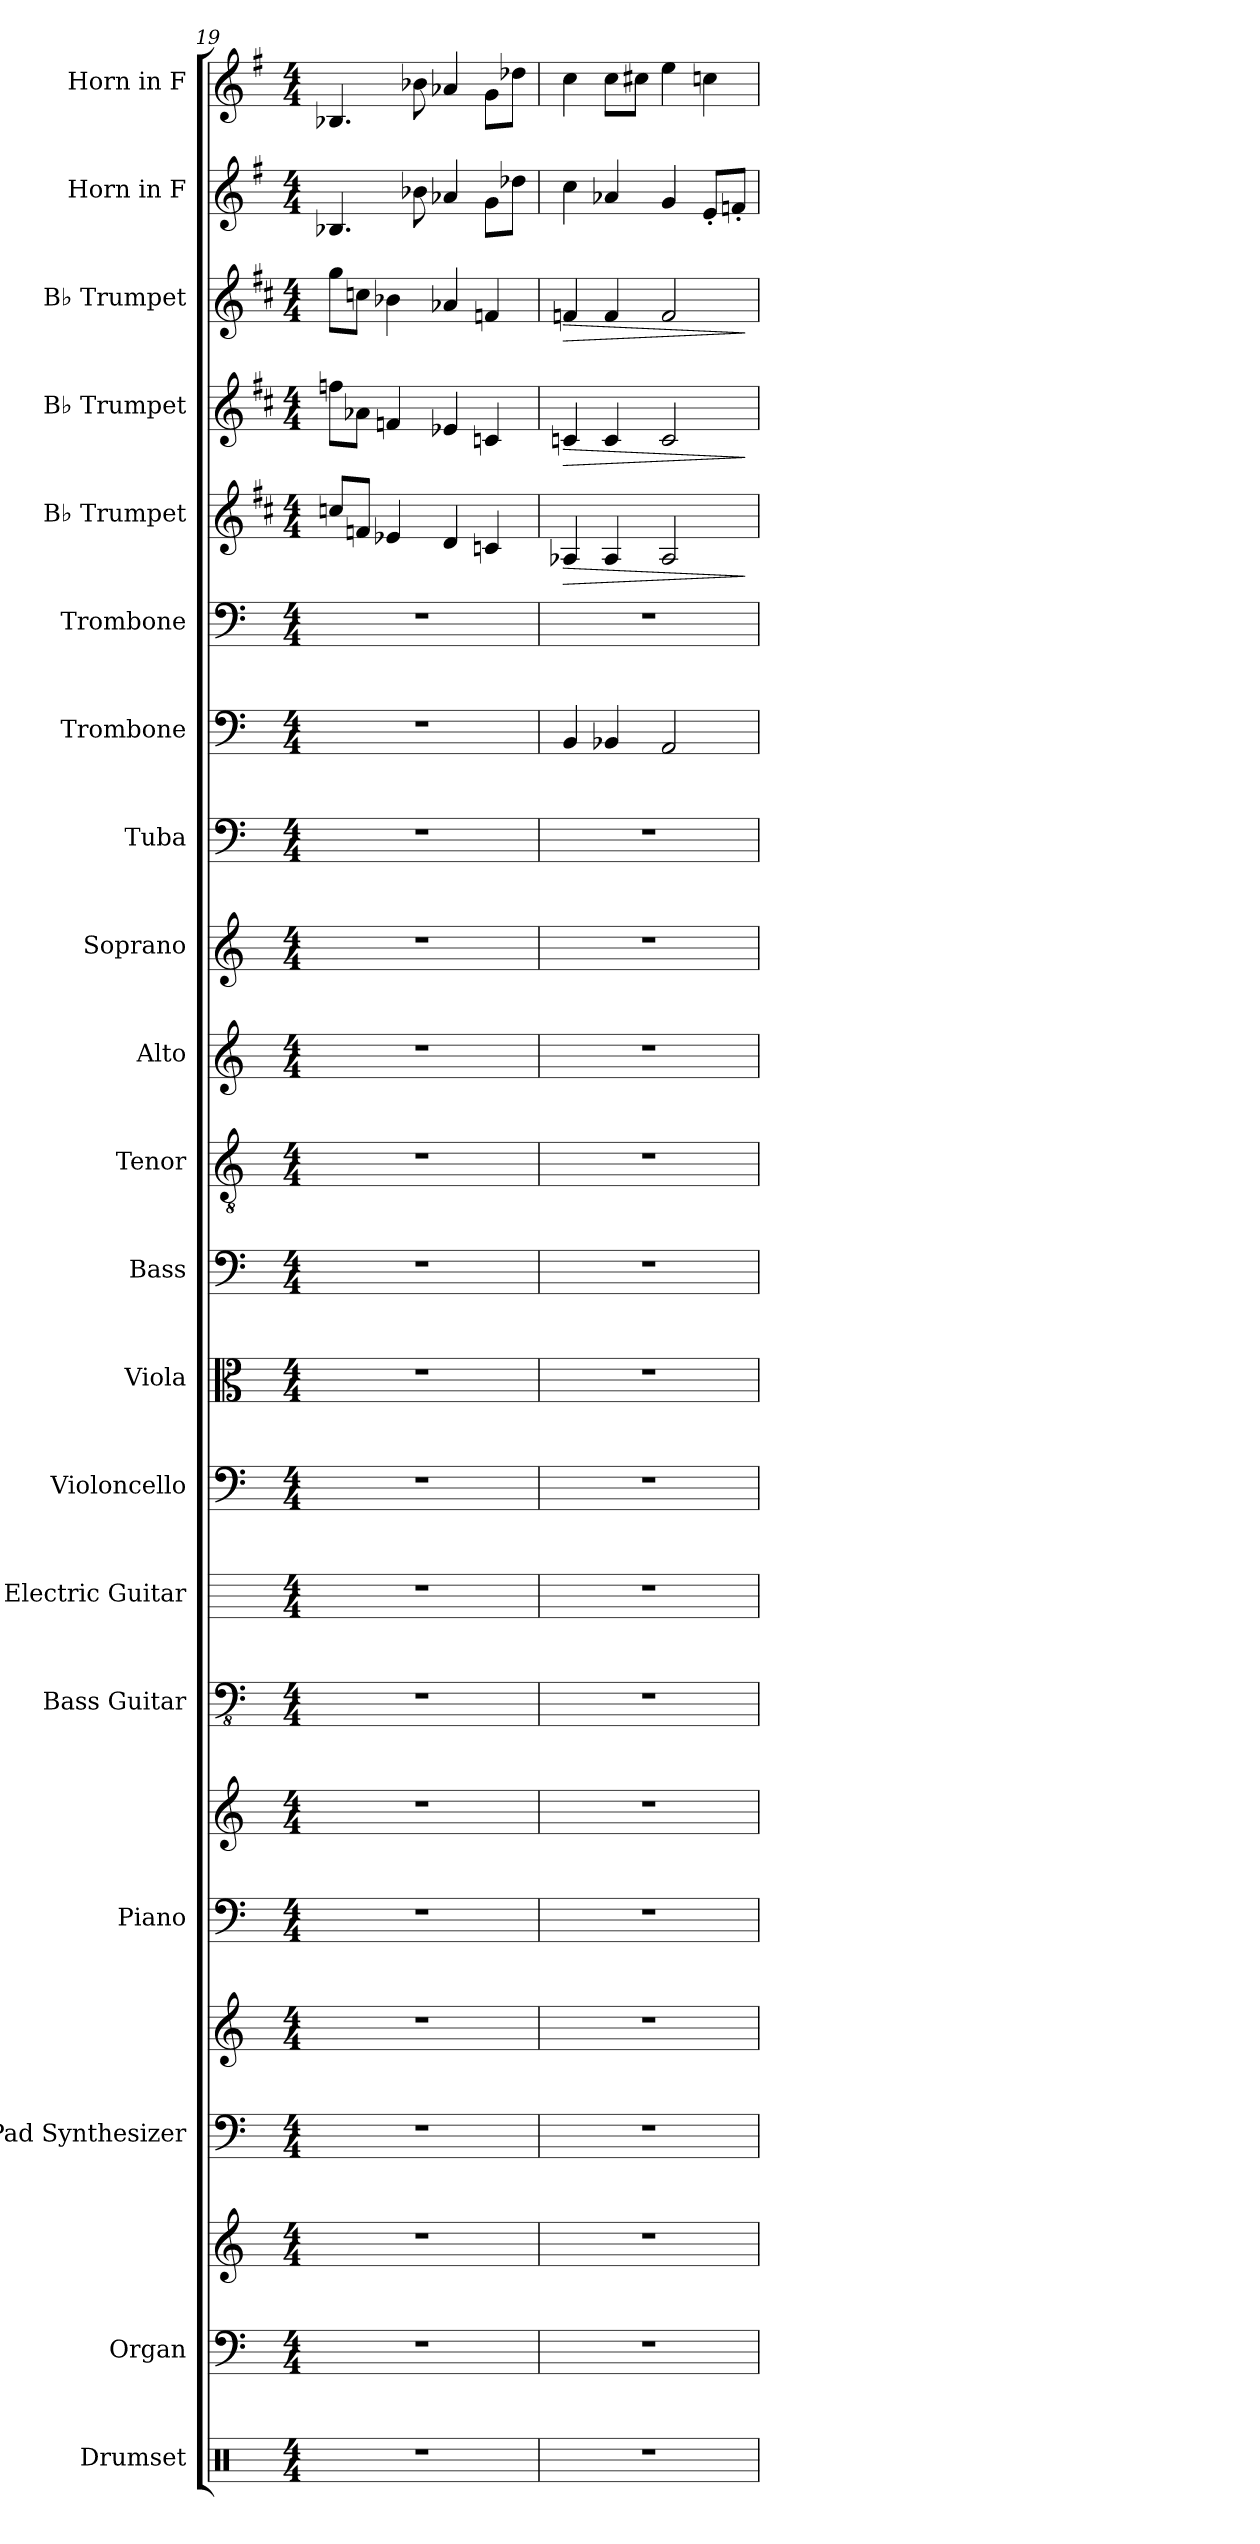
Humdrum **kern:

**kern	**kern	**kern	**kern	**kern	**kern	**kern	**kern	**kern	**kern	**kern	**kern	**kern	**kern	**kern	**kern	**kern	**kern	**kern	**dynam	**kern	**dynam	**kern	**dynam	**kern	**kern
*part20	*part19	*part19	*part18	*part18	*part17	*part17	*part16	*part15	*part14	*part13	*part12	*part11	*part10	*part9	*part8	*part7	*part6	*part5	*part5	*part4	*part4	*part3	*part3	*part2	*part1
*staff23	*staff22	*staff21	*staff20	*staff19	*staff18	*staff17	*staff16	*staff15	*staff14	*staff13	*staff12	*staff11	*staff10	*staff9	*staff8	*staff7	*staff6	*staff5	*staff5	*staff4	*staff4	*staff3	*staff3	*staff2	*staff1
*I"Drumset	*I"Organ	*	*I"Pad Synthesizer	*	*I"Piano	*	*I"Bass Guitar	*I"Electric Guitar	*I"Violoncello	*I"Viola	*I"Bass	*I"Tenor	*I"Alto	*I"Soprano	*I"Tuba	*I"Trombone	*I"Trombone	*I"B♭ Trumpet	*	*I"B♭ Trumpet	*	*I"B♭ Trumpet	*	*I"Horn in F	*I"Horn in F
*I'Drs.	*I'Org.	*	*I'Synth.	*	*I'Pno.	*	*I'B. Guit.	*I'El. Guit.	*I'Vc.	*I'Vla.	*I'B.	*I'T.	*I'A.	*I'S.	*I'Tba.	*I'Tbn.	*I'Tbn.	*I'B♭ Tpt.	*	*I'B♭ Tpt.	*	*I'B♭ Tpt.	*	*	*
*clefX	*clefF4	*clefG2	*clefF4	*clefG2	*clefF4	*clefG2	*clefFv4	*	*clefF4	*clefC3	*clefF4	*clefGv2	*clefG2	*clefG2	*clefF4	*clefF4	*clefF4	*clefG2	*	*clefG2	*	*clefG2	*	*clefG2	*clefG2
*	*	*	*	*	*	*	*	*	*	*	*	*	*	*	*	*	*	*ITrd1c2	*	*ITrd1c2	*	*ITrd1c2	*	*ITrd4c7	*ITrd4c7
*k[]	*k[]	*k[]	*k[]	*k[]	*k[]	*k[]	*k[]	*k[]	*k[]	*k[]	*k[]	*k[]	*k[]	*k[]	*k[]	*k[]	*k[]	*k[]	*	*k[]	*	*k[]	*	*k[]	*k[]
*M4/4	*M4/4	*M4/4	*M4/4	*M4/4	*M4/4	*M4/4	*M4/4	*M4/4	*M4/4	*M4/4	*M4/4	*M4/4	*M4/4	*M4/4	*M4/4	*M4/4	*M4/4	*M4/4	*	*M4/4	*	*M4/4	*	*M4/4	*M4/4
=19	=19	=19	=19	=19	=19	=19	=19	=19	=19	=19	=19	=19	=19	=19	=19	=19	=19	=19	=19	=19	=19	=19	=19	=19	=19
1r	1r	1r	1r	1r	1r	1r	1r	1r	1r	1r	1r	1r	1r	1r	1r	1r	1r	8b-X/L	.	8ee-X\L	.	8ff\L	.	4.E-X/	4.E-X/
.	.	.	.	.	.	.	.	.	.	.	.	.	.	.	.	.	.	8e-X/J	.	8g-X\J	.	8b-X\J	.	.	.
.	.	.	.	.	.	.	.	.	.	.	.	.	.	.	.	.	.	4d-X/	.	4e-X/	.	4a-X\	.	.	.
.	.	.	.	.	.	.	.	.	.	.	.	.	.	.	.	.	.	.	.	.	.	.	.	8e-X\	8e-X\
.	.	.	.	.	.	.	.	.	.	.	.	.	.	.	.	.	.	4c/	.	4d-X/	.	4g-X/	.	4d-X/	4d-X/
.	.	.	.	.	.	.	.	.	.	.	.	.	.	.	.	.	.	4B-X/	.	4B-X/	.	4e-X/	.	8c\L	8c\L
.	.	.	.	.	.	.	.	.	.	.	.	.	.	.	.	.	.	.	.	.	.	.	.	8g-X\J	8g-X\J
=20	=20	=20	=20	=20	=20	=20	=20	=20	=20	=20	=20	=20	=20	=20	=20	=20	=20	=20	=20	=20	=20	=20	=20	=20	=20
!	!	!	!	!	!	!	!	!	!	!	!	!	!	!	!	!	!	!	!LO:HP:b	!	!LO:HP:b	!	!LO:HP:b	!	!
1r	1r	1r	1r	1r	1r	1r	1r	1r	1r	1r	1r	1r	1r	1r	1r	4BB/	1r	4G-X/	>	4B-X/	>	4e-X/	>	4f\	4f\
.	.	.	.	.	.	.	.	.	.	.	.	.	.	.	.	4BB-X/	.	4G-/	.	4B-/	.	4e-/	.	4d-X/	8f\L
.	.	.	.	.	.	.	.	.	.	.	.	.	.	.	.	.	.	.	.	.	.	.	.	.	8f#X\J
.	.	.	.	.	.	.	.	.	.	.	.	.	.	.	.	2AA/	.	2G-/	.	2B-/	.	2e-/	.	4c/	4a\
.	.	.	.	.	.	.	.	.	.	.	.	.	.	.	.	.	.	.	.	.	.	.	.	8A'/L	4fn\
.	.	.	.	.	.	.	.	.	.	.	.	.	.	.	.	.	.	.	.	.	.	.	.	8B-X'/J	.
.	.	.	.	.	.	.	.	.	.	.	.	.	.	.	.	.	.	.	]	.	]	.	]	.	.
=	=	=	=	=	=	=	=	=	=	=	=	=	=	=	=	=	=	=	=	=	=	=	=	=	=
*-	*-	*-	*-	*-	*-	*-	*-	*-	*-	*-	*-	*-	*-	*-	*-	*-	*-	*-	*-	*-	*-	*-	*-	*-	*-
